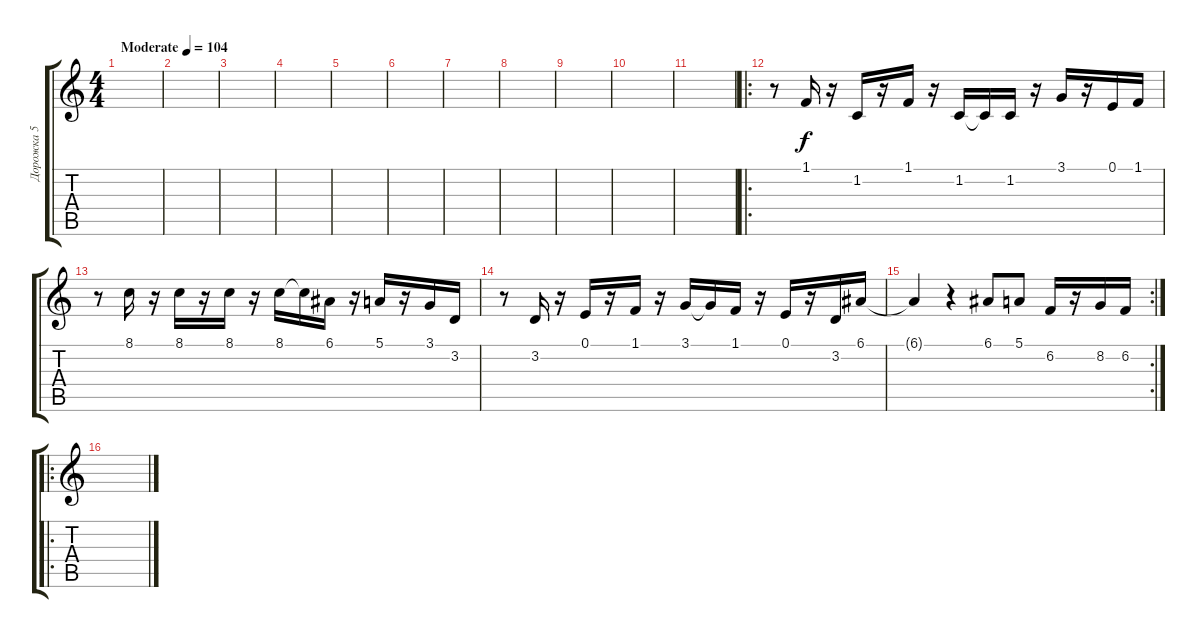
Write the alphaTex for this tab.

\track ("Дорожка 5" "Дорожка 5") {instrument tuba}
\staff {score tabs}
\tuning (E4 B3 G3 D3 A2 E2) {hide}
\ts (4 4)
\tempo (104 "Moderate")
\clef g2
\ks c
|
|
|
|
|
|
|
|
|
|
|
\ro
r.8 1.1.16 r.16 1.2.16 r.16 1.1.16 r.16 1.2.16 1.2{t}.16 1.2.16 r.16 3.1.16 r.16 0.1.16 1.1.16 |
r.8 8.1.16 r.16 8.1.16 r.16 8.1.16 r.16 8.1.16 8.1{t}.16 6.1.16 r.16 5.1.16 r.16 3.1.16 3.2.16 |
r.8 3.2.16 r.16 0.1.16 r.16 1.1.16 r.16 3.1.16 3.1{t}.16 1.1.16 r.16 0.1.16 r.16 3.2.16 6.1.16 |
\rc 2
6.1{t}.4 r.4 6.1.8 5.1.8 6.2.16 r.16 8.2.16 6.2.16 |
\ro
